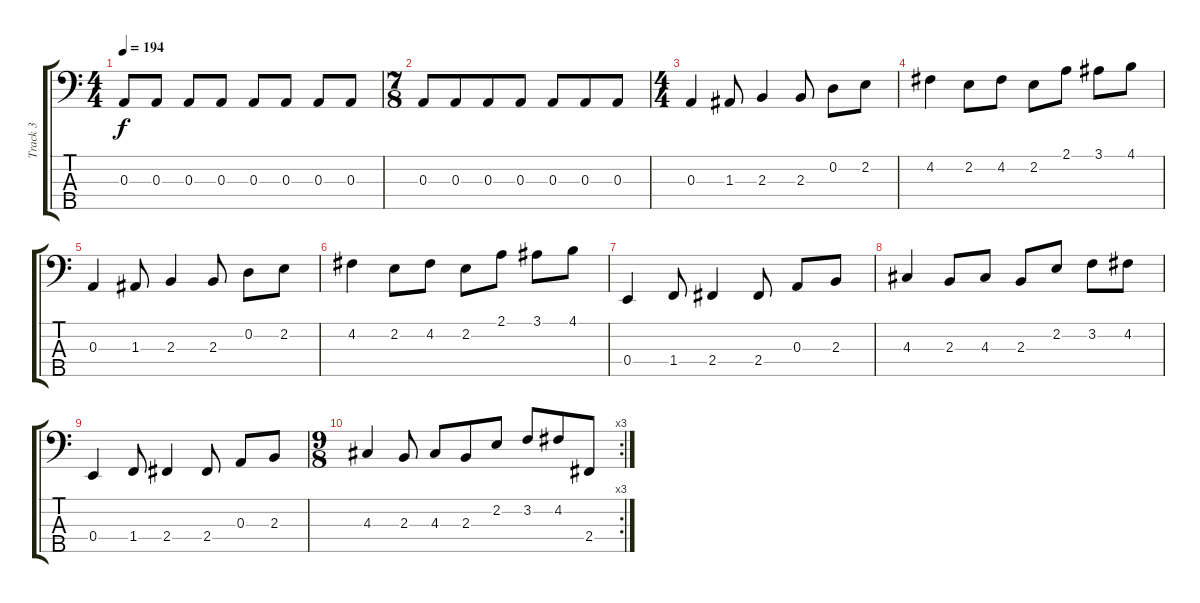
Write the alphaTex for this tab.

\track ("Track 3" "Track 3") {instrument electricbassfinger}
\staff {score tabs}
\tuning (G2 D2 A1 E1 B0) {hide}
\ts (4 4)
\tempo 194
\clef f4
\ks c
0.3{t}.8{dy f} 0.3.8 0.3.8 0.3.8 0.3.8 0.3.8 0.3.8 0.3.8 |
\ts (7 8)
0.3.8 0.3.8 0.3.8 0.3.8 0.3.8 0.3.8 0.3.8 |
\ts (4 4)
0.3.4 1.3.8 2.3.4 2.3.8 0.2.8 2.2.8 |
4.2.4 2.2.8 4.2.8 2.2.8 2.1.8 3.1.8 4.1.8 |
0.3.4 1.3.8 2.3.4 2.3.8 0.2.8 2.2.8 |
4.2.4 2.2.8 4.2.8 2.2.8 2.1.8 3.1.8 4.1.8 |
0.4.4 1.4.8 2.4.4 2.4.8 0.3.8 2.3.8 |
4.3.4 2.3.8 4.3.8 2.3.8 2.2.8 3.2.8 4.2.8 |
0.4.4 1.4.8 2.4.4 2.4.8 0.3.8 2.3.8 |
\rc 3
\ts (9 8)
4.3.4 2.3.8 4.3.8 2.3.8 2.2.8 3.2.8 4.2.8 2.4.8
